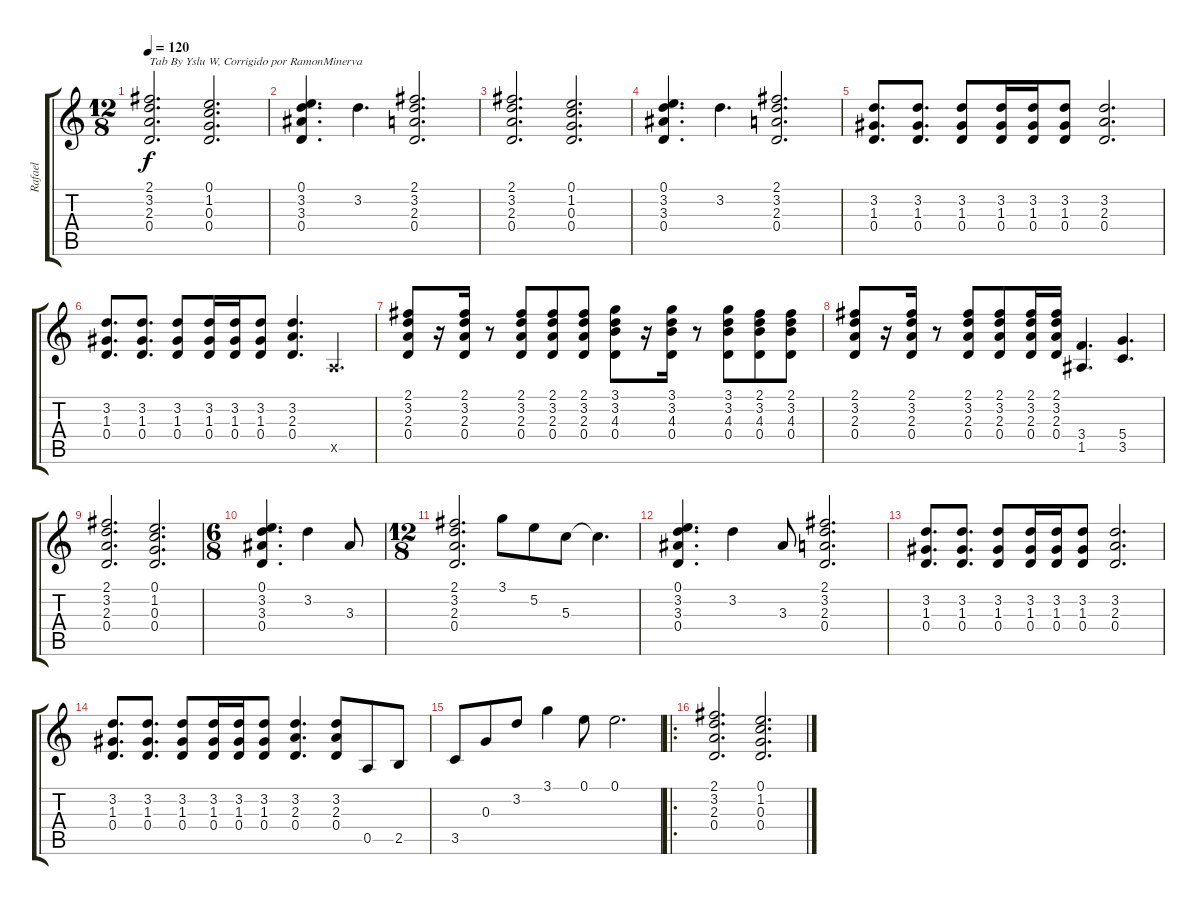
\track ("Rafael" "Rafael") {instrument overdrivenguitar}
\staff {score tabs}
\tuning (E4 B3 G3 D3 A2 E2) {hide}
\ts (12 8)
\tempo 120
\clef g2
\ks c
(2.1 3.2 2.3 0.4).2{d txt "Tab By Yslu W, Corrigido por RamonMinerva" dy f instrument overdrivenguitar} (0.1 1.2 0.3 0.4).2{d} |
(0.1 3.2 3.3 0.4).4{d} 3.2.4{d} (2.1 3.2 2.3 0.4).2{d} |
(2.1 3.2 2.3 0.4).2{d} (0.1 1.2 0.3 0.4).2{d} |
(0.1 3.2 3.3 0.4).4{d} 3.2.4{d} (2.1 3.2 2.3 0.4).2{d} |
(3.2 1.3 0.4).8{d} (3.2 1.3 0.4).8{d} (3.2 1.3 0.4).8 (3.2 1.3 0.4).16 (3.2 1.3 0.4).16 (3.2 1.3 0.4).8 (3.2 2.3 0.4).2{d} |
(3.2 1.3 0.4).8{d} (3.2 1.3 0.4).8{d} (3.2 1.3 0.4).8 (3.2 1.3 0.4).16 (3.2 1.3 0.4).16 (3.2 1.3 0.4).8 (3.2 2.3 0.4).4{d} 0.5{x}.4{d} |
(2.1 3.2 2.3 0.4).8 r.16 (2.1 3.2 2.3 0.4).16 r.8 (2.1 3.2 2.3 0.4).8 (2.1 3.2 2.3 0.4).8 (2.1 3.2 2.3 0.4).8 (3.1 3.2 4.3 0.4).8 r.16 (3.1 3.2 4.3 0.4).16 r.8 (3.1 3.2 4.3 0.4).8 (2.1 3.2 4.3 0.4).8 (2.1 3.2 4.3 0.4).8 |
(2.1 3.2 2.3 0.4).8 r.16 (2.1 3.2 2.3 0.4).16 r.8 (2.1 3.2 2.3 0.4).8 (2.1 3.2 2.3 0.4).8 (2.1 3.2 2.3 0.4).16 (2.1 3.2 2.3 0.4).16 (3.4 1.5).4{d} (5.4 3.5).4{d} |
(2.1 3.2 2.3 0.4).2{d} (0.1 1.2 0.3 0.4).2{d} |
\ts (6 8)
(0.1 3.2 3.3 0.4).4{d} 3.2.4 3.3.8 |
\ts (12 8)
(2.1 3.2 2.3 0.4).2{d} 3.1.8 5.2.8 5.3.8 5.3{t}.4{d} |
(0.1 3.2 3.3 0.4).4{d} 3.2.4 3.3.8 (2.1 3.2 2.3 0.4).2{d} |
(3.2 1.3 0.4).8{d} (3.2 1.3 0.4).8{d} (3.2 1.3 0.4).8 (3.2 1.3 0.4).16 (3.2 1.3 0.4).16 (3.2 1.3 0.4).8 (3.2 2.3 0.4).2{d} |
(3.2 1.3 0.4).8{d} (3.2 1.3 0.4).8{d} (3.2 1.3 0.4).8 (3.2 1.3 0.4).16 (3.2 1.3 0.4).16 (3.2 1.3 0.4).8 (3.2 2.3 0.4).4{d} (3.2 2.3 0.4).8 0.5.8 2.5.8 |
3.5.8 0.3.8 3.2.8 3.1.4 0.1.8 0.1.2{d} |
\ro
(2.1 3.2 2.3 0.4).2{d} (0.1 1.2 0.3 0.4).2{d}
